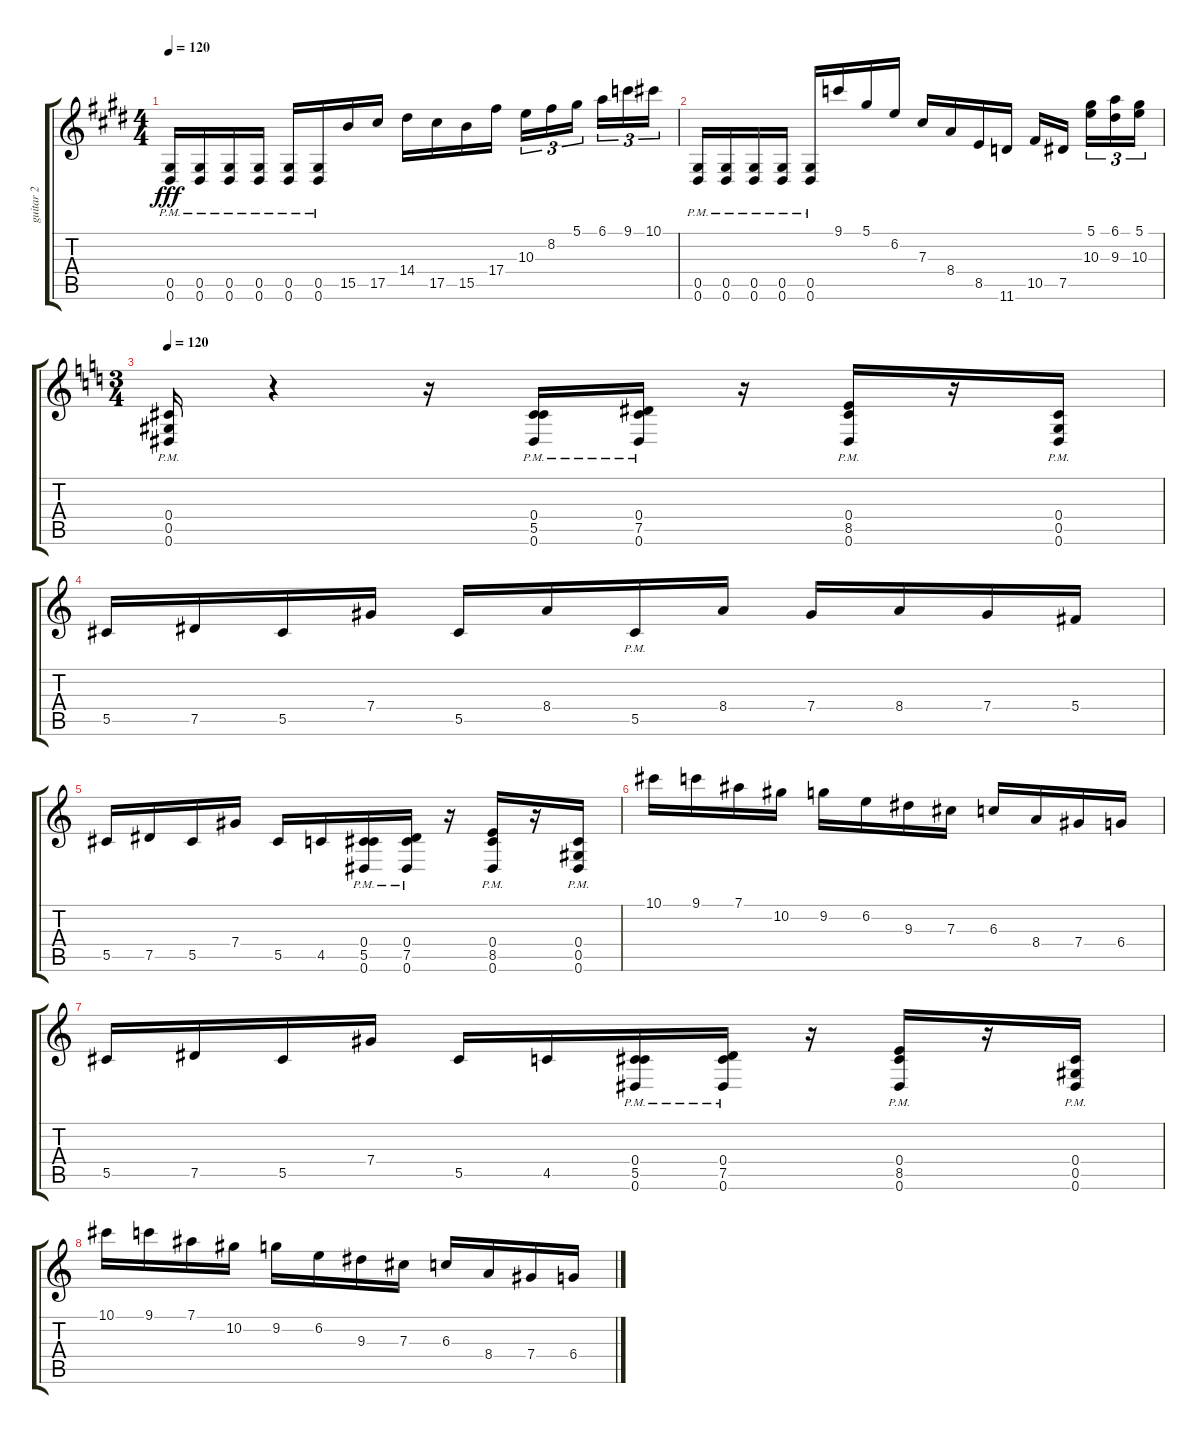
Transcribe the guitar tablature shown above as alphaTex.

\track ("guitar 2" "guitar 2") {instrument distortionguitar}
\staff {score tabs}
\tuning (Eb4 Bb3 Gb3 Db3 Ab2 Eb2) {hide}
\ts (4 4)
\tempo 120
\clef g2
\ks e
(0.5{pm} 0.6{pm}).16{dy fff} (0.5{pm} 0.6{pm}).16 (0.5{pm} 0.6{pm}).16 (0.5{pm} 0.6{pm}).16 (0.5{pm} 0.6{pm}).16 (0.5{pm} 0.6{pm}).16 15.5.16 17.5.16 14.4.16 17.5.16 15.5.16 17.4.16 10.3.16{tu (3 2)} 8.2.16{tu (3 2)} 5.1.16{tu (3 2) beam splitsecondary} 6.1.16{tu (3 2)} 9.1.16{tu (3 2)} 10.1.16{tu (3 2)} |
(0.5{pm} 0.6{pm}).16 (0.5{pm} 0.6{pm}).16 (0.5{pm} 0.6{pm}).16 (0.5{pm} 0.6{pm}).16 (0.5{pm} 0.6{pm}).16 9.1.16 5.1.16 6.2.16 7.3.16 8.4.16 8.5.16 11.6.16 10.5.16 7.5.16{beam splitsecondary} (5.1 10.3).16{tu (3 2)} (6.1 9.3).16{tu (3 2)} (5.1 10.3).16{tu (3 2)} |
\ts (3 4)
\tempo 120
\ks c
(0.4{pm} 0.5{pm} 0.6{pm}).16 r.4 r.16 (0.4{pm} 5.5{pm} 0.6{pm}).16 (0.4{pm} 7.5{pm} 0.6{pm}).16 r.16 (0.4{pm} 8.5{pm} 0.6{pm}).16 r.16 (0.4{pm} 0.5{pm} 0.6{pm}).16 |
5.5.16 7.5.16 5.5.16 7.4.16 5.5.16 8.4.16 5.5{pm}.16 8.4.16 7.4.16 8.4.16 7.4.16 5.4.16 |
5.5.16 7.5.16 5.5.16 7.4.16 5.5.16 4.5.16 (0.4{pm} 5.5{pm} 0.6{pm}).16 (0.4{pm} 7.5{pm} 0.6{pm}).16 r.16 (0.4{pm} 8.5{pm} 0.6{pm}).16 r.16 (0.4{pm} 0.5{pm} 0.6{pm}).16 |
10.1.16 9.1.16 7.1.16 10.2.16 9.2.16 6.2.16 9.3.16 7.3.16 6.3.16 8.4.16 7.4.16 6.4.16 |
5.5.16 7.5.16 5.5.16 7.4.16 5.5.16 4.5.16 (0.4{pm} 5.5{pm} 0.6{pm}).16 (0.4{pm} 7.5{pm} 0.6{pm}).16 r.16 (0.4{pm} 8.5{pm} 0.6{pm}).16 r.16 (0.4{pm} 0.5{pm} 0.6{pm}).16 |
10.1.16 9.1.16 7.1.16 10.2.16 9.2.16 6.2.16 9.3.16 7.3.16 6.3.16 8.4.16 7.4.16 6.4.16
